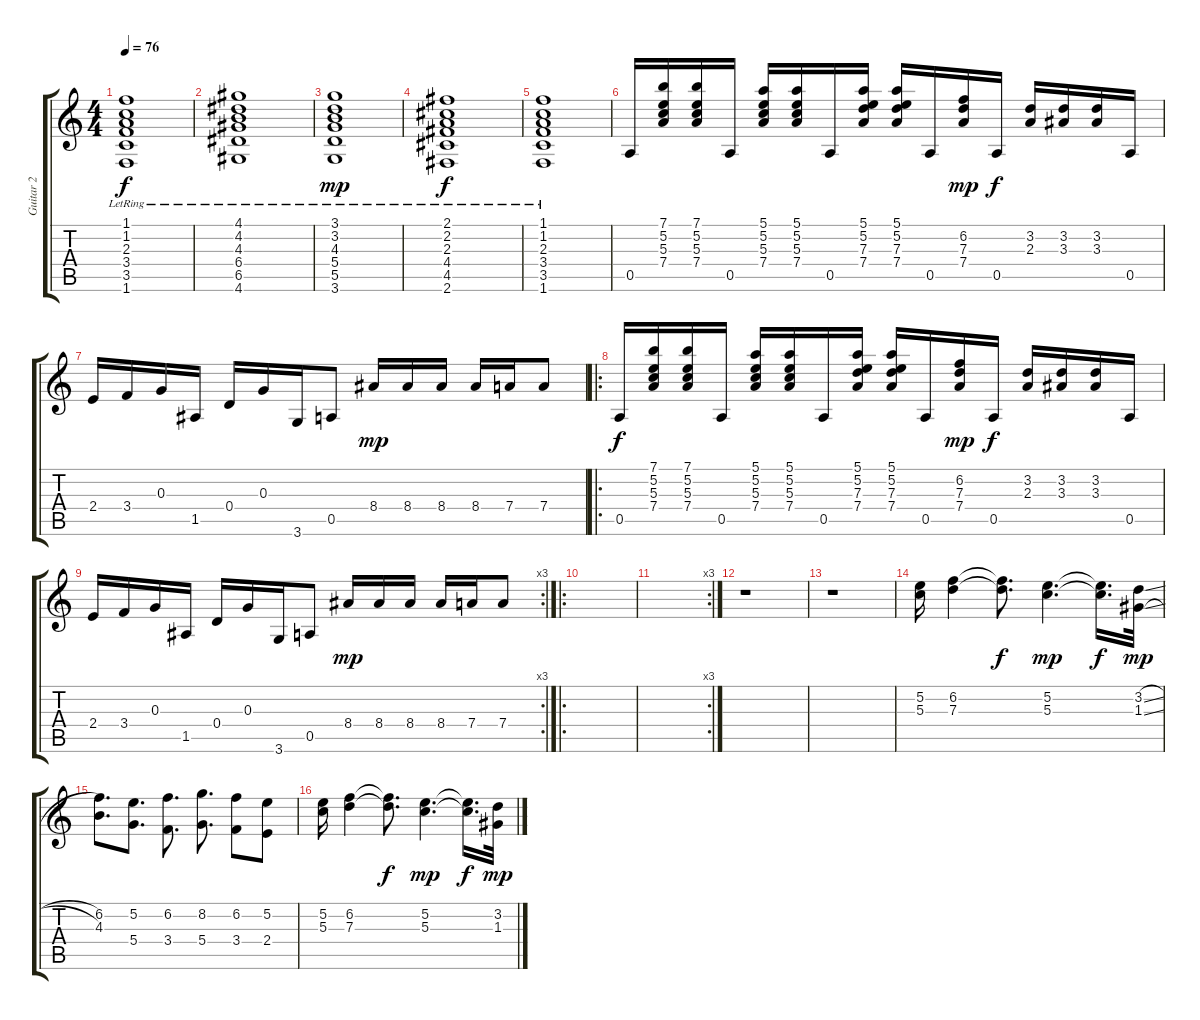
\track ("Guitar 2" "Guitar 2") {instrument electricguitarclean}
\staff {score tabs}
\tuning (E4 B3 G3 D3 A2 E2) {hide}
\ts (4 4)
\tempo 76
\clef g2
\ks c
(1.1{lr} 1.2{lr} 2.3{lr} 3.4 3.5 1.6).1{dy f} |
(4.1{lr} 4.2{lr} 4.3{lr} 6.4 6.5 4.6).1 |
(3.1{lr} 3.2{lr} 4.3 5.4 5.5 3.6).1{dy mp} |
(2.1{lr} 2.2{lr} 2.3{lr} 4.4 4.5 2.6).1{dy f} |
(1.1{lr} 1.2{lr} 2.3{lr} 3.4 3.5 1.6).1 |
0.5.16 (7.1 5.2 5.3 7.4).16 (7.1 5.2 5.3 7.4).16 0.5.16 (5.1 5.2 5.3 7.4).16 (5.1 5.2 5.3 7.4).16 0.5.16 (5.1 5.2 7.3 7.4).16 (5.1 5.2 7.3 7.4).16 0.5.16 (6.2 7.3 7.4).16{dy mp} 0.5.16{dy f} (3.2 2.3).16 (3.2 3.3).16 (3.2 3.3).16 0.5.16 |
2.4.16 3.4.16 0.3.16 1.5.16 0.4.16 0.3.16 3.6.16 0.5.8 8.4.16{dy mp} 8.4.16 8.4.16 8.4.16 7.4.16 7.4.8 |
\ro
0.5.16{dy f} (7.1 5.2 5.3 7.4).16 (7.1 5.2 5.3 7.4).16 0.5.16 (5.1 5.2 5.3 7.4).16 (5.1 5.2 5.3 7.4).16 0.5.16 (5.1 5.2 7.3 7.4).16 (5.1 5.2 7.3 7.4).16 0.5.16 (6.2 7.3 7.4).16{dy mp} 0.5.16{dy f} (3.2 2.3).16 (3.2 3.3).16 (3.2 3.3).16 0.5.16 |
\rc 3
2.4.16 3.4.16 0.3.16 1.5.16 0.4.16 0.3.16 3.6.16 0.5.8 8.4.16{dy mp} 8.4.16 8.4.16 8.4.16 7.4.16 7.4.8 |
\ro
|
\rc 3
|
r.1 |
r.1 |
(5.2 5.3).16 (6.2 7.3).4 (6.2{t} 7.3{t}).8{d dy f} (5.2 5.3).4{d dy mp} (5.2{t} 5.3{t}).16{d dy f} (3.2{sl} 1.3{sl}).32{dy mp} |
(6.2 4.3).8{d} (5.2 5.4).8{d} (6.2 3.4).8{d} (8.2 5.4).8{d} (6.2 3.4).8 (5.2 2.4).8 |
(5.2 5.3).16 (6.2 7.3).4 (6.2{t} 7.3{t}).8{d dy f} (5.2 5.3).4{d dy mp} (5.2{t} 5.3{t}).16{d dy f} (3.2{sl} 1.3{sl}).32{dy mp}
